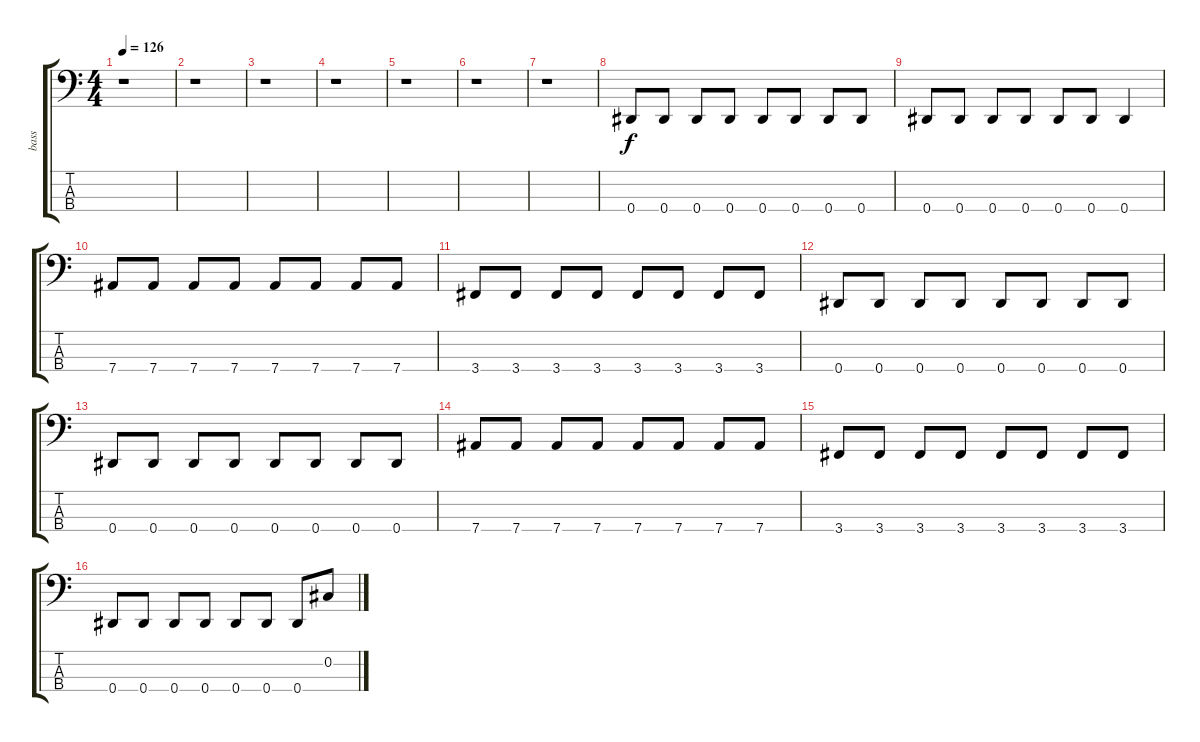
\track ("bass" "bass") {instrument electricbasspick}
\staff {score tabs}
\tuning (Gb2 Db2 Ab1 Eb1) {hide}
\ts (4 4)
\tempo 126
\clef f4
\ks c
r.1{dy f instrument electricbasspick} |
r.1 |
r.1 |
r.1 |
r.1 |
r.1 |
r.1 |
0.4.8 0.4.8 0.4.8 0.4.8 0.4.8 0.4.8 0.4.8 0.4.8 |
0.4.8 0.4.8 0.4.8 0.4.8 0.4.8 0.4.8 0.4.4 |
7.4.8 7.4.8 7.4.8 7.4.8 7.4.8 7.4.8 7.4.8 7.4.8 |
3.4.8 3.4.8 3.4.8 3.4.8 3.4.8 3.4.8 3.4.8 3.4.8 |
0.4.8 0.4.8 0.4.8 0.4.8 0.4.8 0.4.8 0.4.8 0.4.8 |
0.4.8 0.4.8 0.4.8 0.4.8 0.4.8 0.4.8 0.4.8 0.4.8 |
7.4.8 7.4.8 7.4.8 7.4.8 7.4.8 7.4.8 7.4.8 7.4.8 |
3.4.8 3.4.8 3.4.8 3.4.8 3.4.8 3.4.8 3.4.8 3.4.8 |
0.4.8 0.4.8 0.4.8 0.4.8 0.4.8 0.4.8 0.4.8 0.2.8
